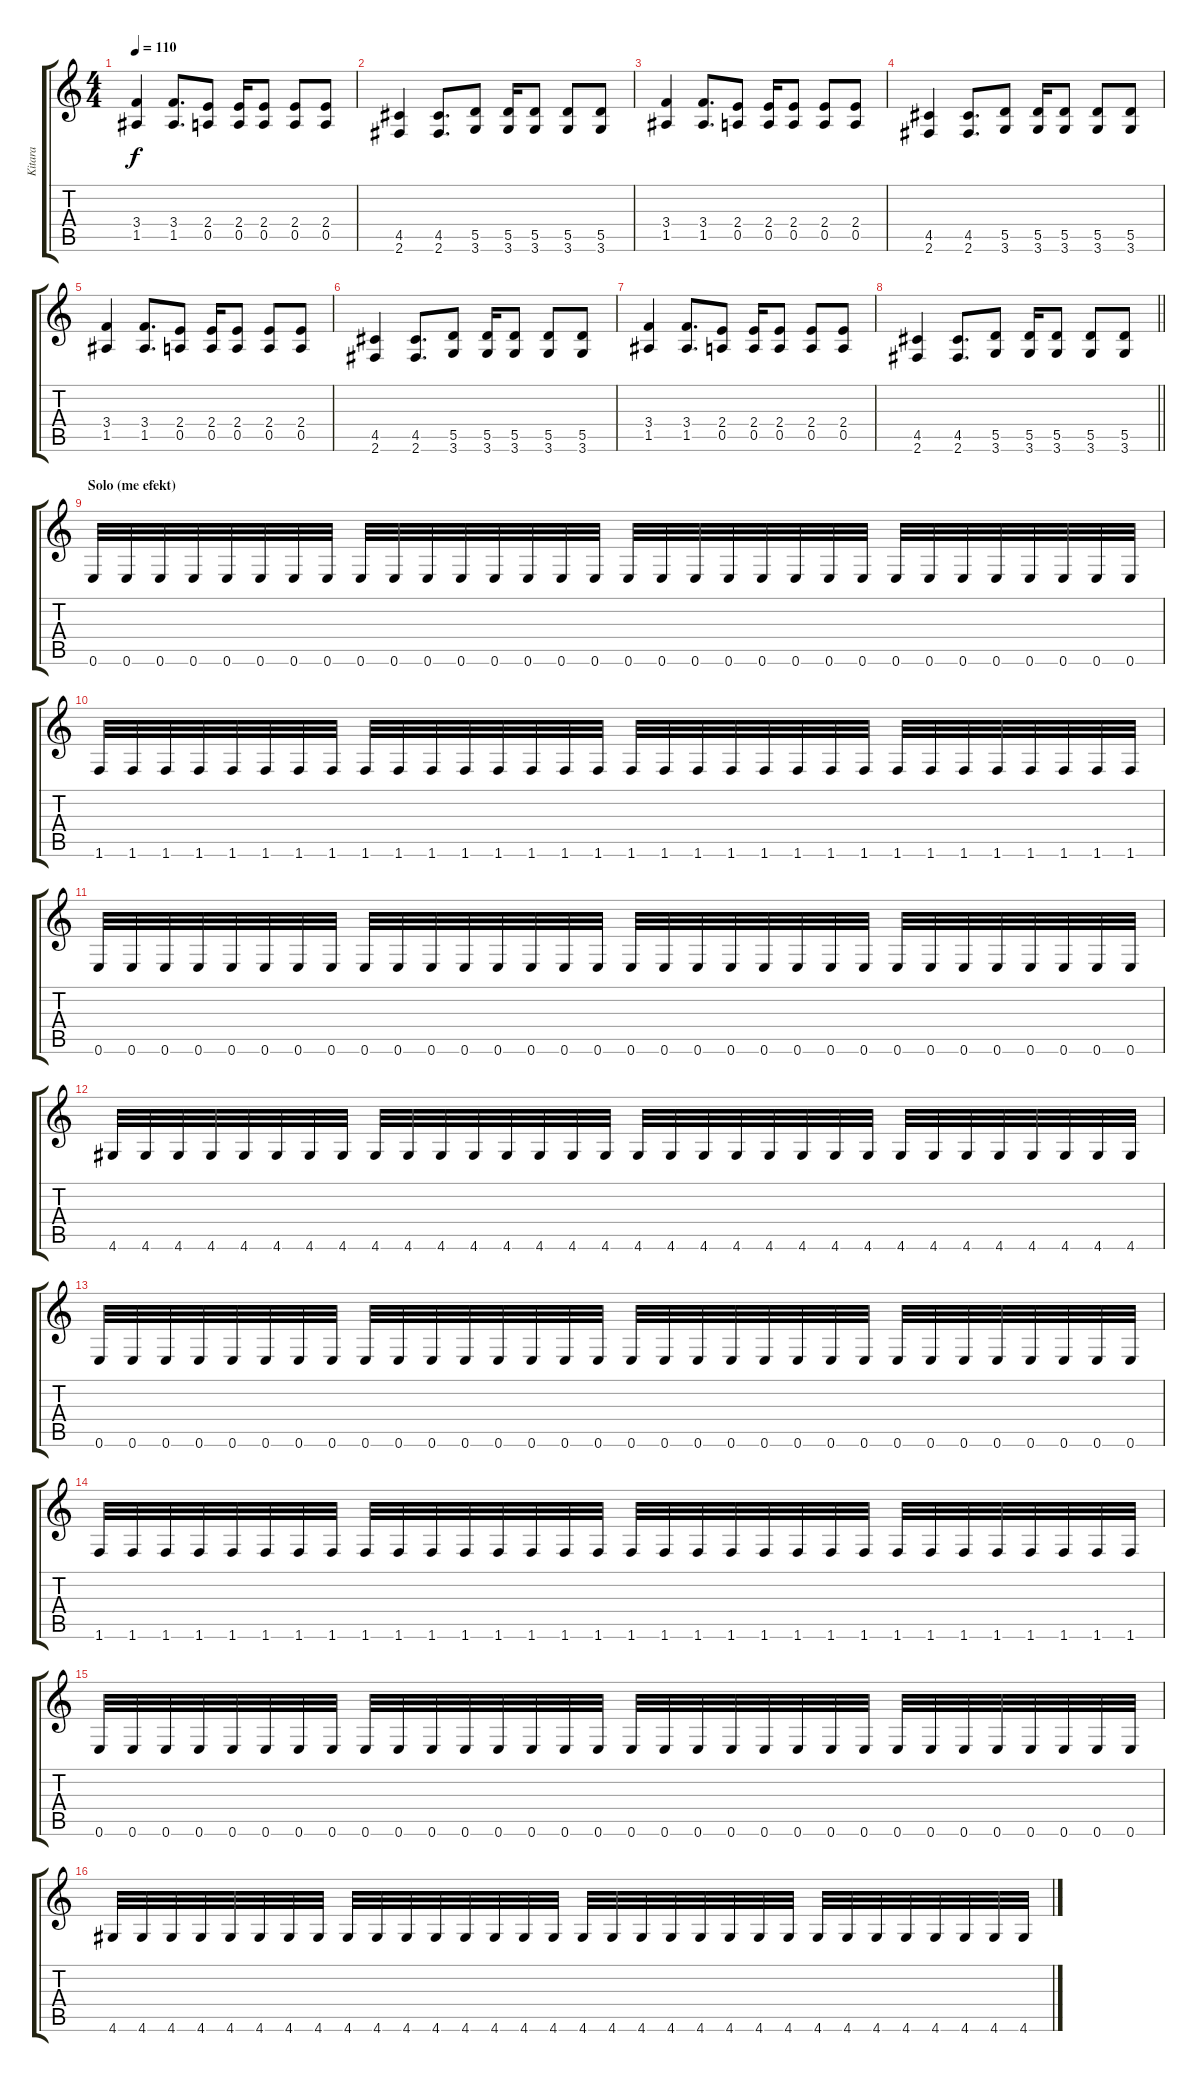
\track ("Kitara" "Kitara") {instrument distortionguitar}
\staff {score tabs}
\tuning (E4 B3 G3 D3 A2 E2) {hide}
\ts (4 4)
\tempo 110
\clef g2
\ks c
(3.4 1.5).4{dy f} (3.4 1.5).8{d} (2.4 0.5).8 (2.4 0.5).16 (2.4 0.5).8 (2.4 0.5).8 (2.4 0.5).8 |
(4.5 2.6).4 (4.5 2.6).8{d} (5.5 3.6).8 (5.5 3.6).16 (5.5 3.6).8 (5.5 3.6).8 (5.5 3.6).8 |
(3.4 1.5).4 (3.4 1.5).8{d} (2.4 0.5).8 (2.4 0.5).16 (2.4 0.5).8 (2.4 0.5).8 (2.4 0.5).8 |
(4.5 2.6).4 (4.5 2.6).8{d} (5.5 3.6).8 (5.5 3.6).16 (5.5 3.6).8 (5.5 3.6).8 (5.5 3.6).8 |
(3.4 1.5).4 (3.4 1.5).8{d} (2.4 0.5).8 (2.4 0.5).16 (2.4 0.5).8 (2.4 0.5).8 (2.4 0.5).8 |
(4.5 2.6).4 (4.5 2.6).8{d} (5.5 3.6).8 (5.5 3.6).16 (5.5 3.6).8 (5.5 3.6).8 (5.5 3.6).8 |
(3.4 1.5).4 (3.4 1.5).8{d} (2.4 0.5).8 (2.4 0.5).16 (2.4 0.5).8 (2.4 0.5).8 (2.4 0.5).8 |
\barLineRight lightlight
(4.5 2.6).4 (4.5 2.6).8{d} (5.5 3.6).8 (5.5 3.6).16 (5.5 3.6).8 (5.5 3.6).8 (5.5 3.6).8 |
\section ("" "Solo (me efekt)")
0.6.32 0.6.32 0.6.32 0.6.32 0.6.32 0.6.32 0.6.32 0.6.32 0.6.32 0.6.32 0.6.32 0.6.32 0.6.32 0.6.32 0.6.32 0.6.32 0.6.32 0.6.32 0.6.32 0.6.32 0.6.32 0.6.32 0.6.32 0.6.32 0.6.32 0.6.32 0.6.32 0.6.32 0.6.32 0.6.32 0.6.32 0.6.32 |
1.6.32 1.6.32 1.6.32 1.6.32 1.6.32 1.6.32 1.6.32 1.6.32 1.6.32 1.6.32 1.6.32 1.6.32 1.6.32 1.6.32 1.6.32 1.6.32 1.6.32 1.6.32 1.6.32 1.6.32 1.6.32 1.6.32 1.6.32 1.6.32 1.6.32 1.6.32 1.6.32 1.6.32 1.6.32 1.6.32 1.6.32 1.6.32 |
0.6.32 0.6.32 0.6.32 0.6.32 0.6.32 0.6.32 0.6.32 0.6.32 0.6.32 0.6.32 0.6.32 0.6.32 0.6.32 0.6.32 0.6.32 0.6.32 0.6.32 0.6.32 0.6.32 0.6.32 0.6.32 0.6.32 0.6.32 0.6.32 0.6.32 0.6.32 0.6.32 0.6.32 0.6.32 0.6.32 0.6.32 0.6.32 |
4.6.32 4.6.32 4.6.32 4.6.32 4.6.32 4.6.32 4.6.32 4.6.32 4.6.32 4.6.32 4.6.32 4.6.32 4.6.32 4.6.32 4.6.32 4.6.32 4.6.32 4.6.32 4.6.32 4.6.32 4.6.32 4.6.32 4.6.32 4.6.32 4.6.32 4.6.32 4.6.32 4.6.32 4.6.32 4.6.32 4.6.32 4.6.32 |
0.6.32 0.6.32 0.6.32 0.6.32 0.6.32 0.6.32 0.6.32 0.6.32 0.6.32 0.6.32 0.6.32 0.6.32 0.6.32 0.6.32 0.6.32 0.6.32 0.6.32 0.6.32 0.6.32 0.6.32 0.6.32 0.6.32 0.6.32 0.6.32 0.6.32 0.6.32 0.6.32 0.6.32 0.6.32 0.6.32 0.6.32 0.6.32 |
1.6.32 1.6.32 1.6.32 1.6.32 1.6.32 1.6.32 1.6.32 1.6.32 1.6.32 1.6.32 1.6.32 1.6.32 1.6.32 1.6.32 1.6.32 1.6.32 1.6.32 1.6.32 1.6.32 1.6.32 1.6.32 1.6.32 1.6.32 1.6.32 1.6.32 1.6.32 1.6.32 1.6.32 1.6.32 1.6.32 1.6.32 1.6.32 |
0.6.32 0.6.32 0.6.32 0.6.32 0.6.32 0.6.32 0.6.32 0.6.32 0.6.32 0.6.32 0.6.32 0.6.32 0.6.32 0.6.32 0.6.32 0.6.32 0.6.32 0.6.32 0.6.32 0.6.32 0.6.32 0.6.32 0.6.32 0.6.32 0.6.32 0.6.32 0.6.32 0.6.32 0.6.32 0.6.32 0.6.32 0.6.32 |
4.6.32 4.6.32 4.6.32 4.6.32 4.6.32 4.6.32 4.6.32 4.6.32 4.6.32 4.6.32 4.6.32 4.6.32 4.6.32 4.6.32 4.6.32 4.6.32 4.6.32 4.6.32 4.6.32 4.6.32 4.6.32 4.6.32 4.6.32 4.6.32 4.6.32 4.6.32 4.6.32 4.6.32 4.6.32 4.6.32 4.6.32 4.6.32
